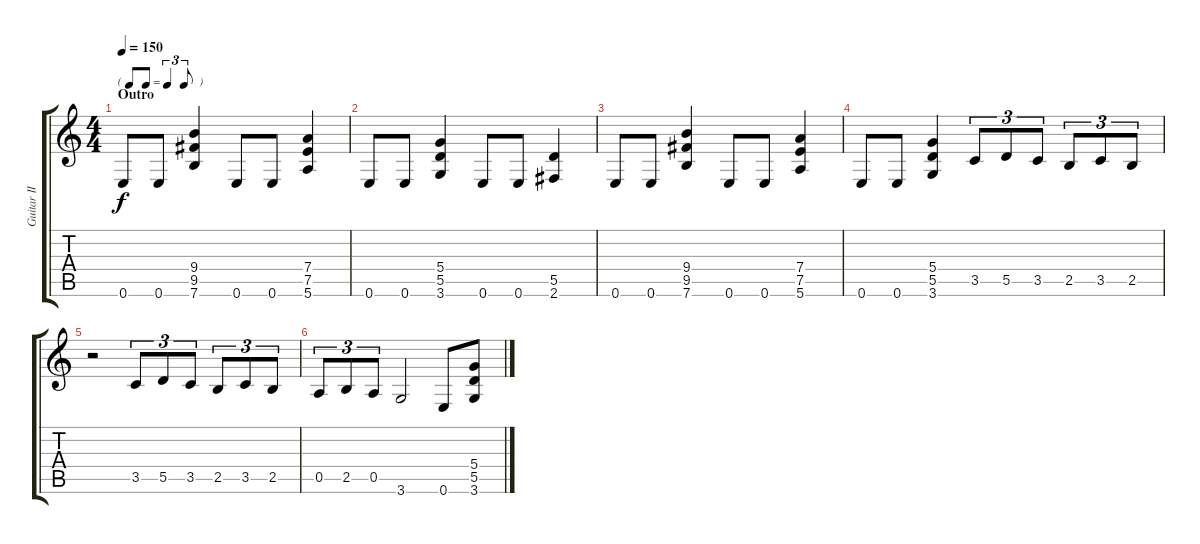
\track ("Guitar II" "Guitar II") {instrument overdrivenguitar}
\staff {score tabs}
\tuning (E4 B3 G3 D3 A2 E2) {hide}
\ts (4 4)
\tf triplet8th
\section ("" "Outro")
\tempo 150
\clef g2
\ks c
0.6.8{dy f} 0.6.8 (9.4 9.5 7.6).4 0.6.8 0.6.8 (7.4 7.5 5.6).4 |
0.6.8 0.6.8 (5.4 5.5 3.6).4 0.6.8 0.6.8 (5.5 2.6).4 |
0.6.8 0.6.8 (9.4 9.5 7.6).4 0.6.8 0.6.8 (7.4 7.5 5.6).4 |
0.6.8 0.6.8 (5.4 5.5 3.6).4 3.5.8{tu (3 2)} 5.5.8{tu (3 2)} 3.5.8{tu (3 2)} 2.5.8{tu (3 2)} 3.5.8{tu (3 2)} 2.5.8{tu (3 2)} |
r.2 3.5.8{tu (3 2)} 5.5.8{tu (3 2)} 3.5.8{tu (3 2)} 2.5.8{tu (3 2)} 3.5.8{tu (3 2)} 2.5.8{tu (3 2)} |
0.5.8{tu (3 2)} 2.5.8{tu (3 2)} 0.5.8{tu (3 2)} 3.6.2 0.6.8 (5.4 5.5 3.6).8
